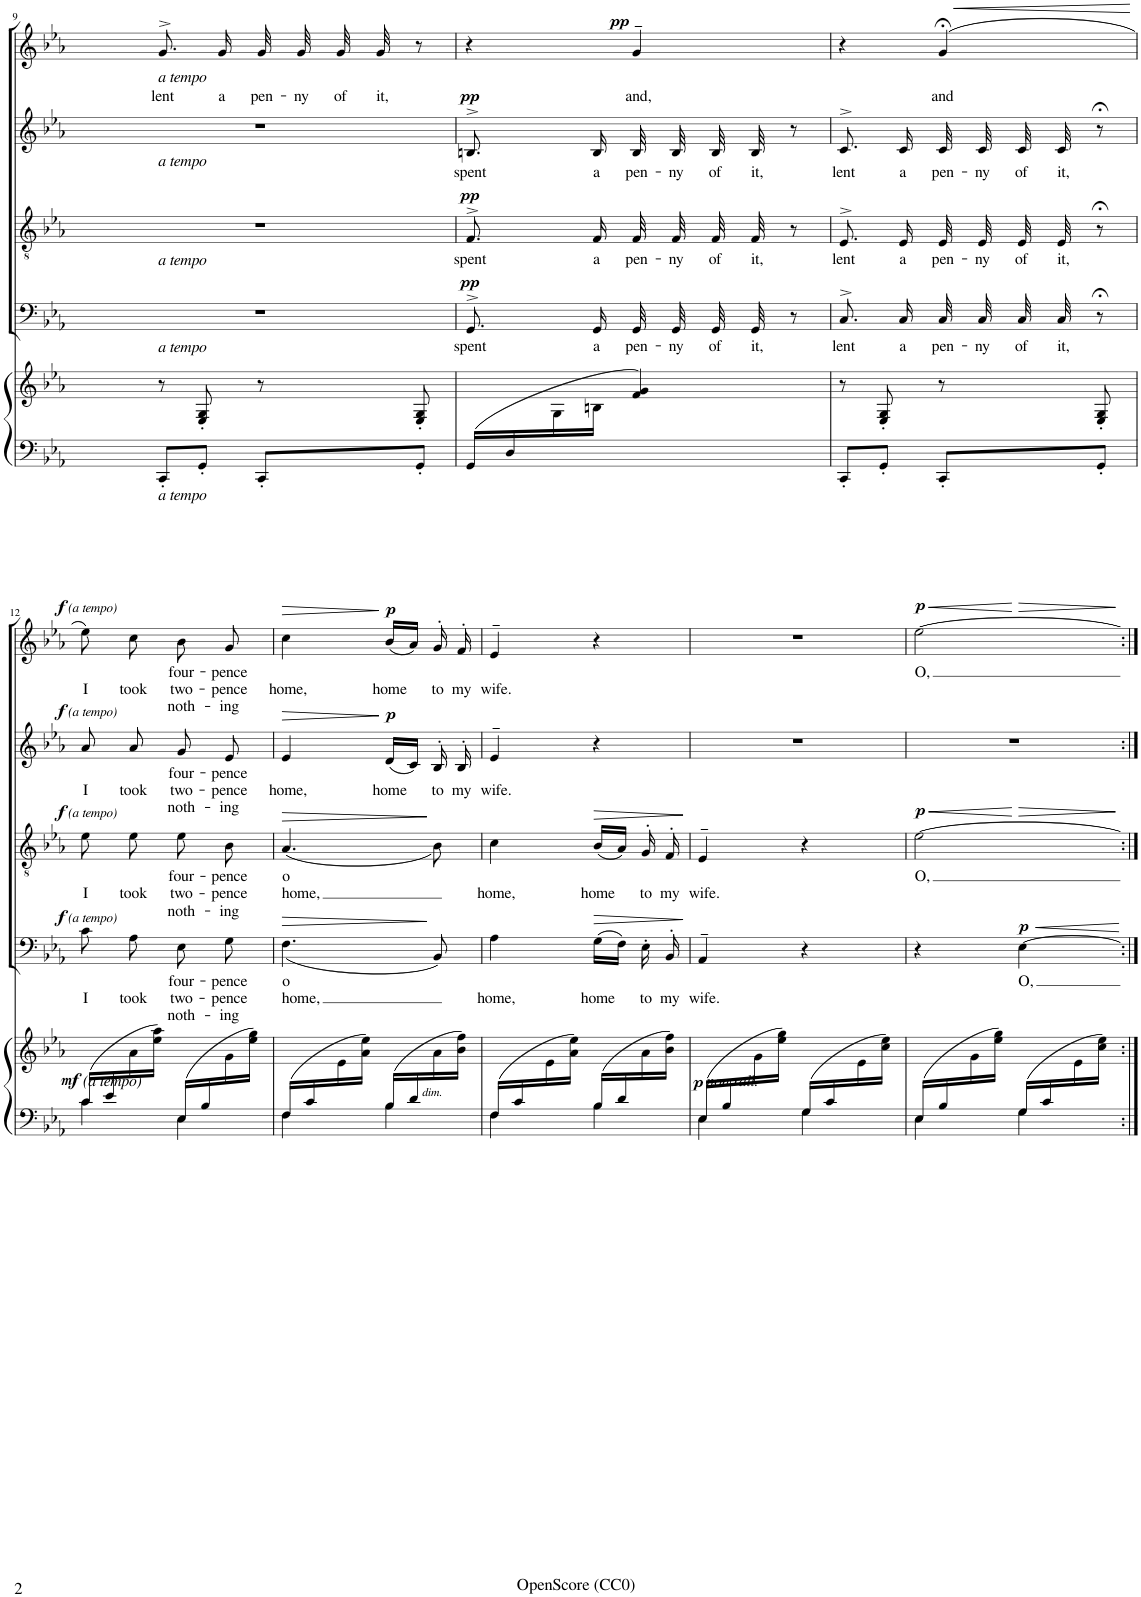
**kern	**kern	**dynam	**kern	**text	**text	**text	**dynam	**kern	**text	**text	**text	**dynam	**kern	**text	**text	**text	**dynam	**kern	**text	**text	**text	**dynam
*part5	*part5	*part5	*part4	*part4	*part4	*part4	*part4	*part3	*part3	*part3	*part3	*part3	*part2	*part2	*part2	*part2	*part2	*part1	*part1	*part1	*part1	*part1
*staff6	*staff5	*staff5/6	*staff4	*staff4	*staff4	*staff4	*staff4	*staff3	*staff3	*staff3	*staff3	*staff3	*staff2	*staff2	*staff2	*staff2	*staff2	*staff1	*staff1	*staff1	*staff1	*staff1
*I"Piano	*	*	*I"Bass	*	*	*	*	*I"Tenor	*	*	*	*	*I"Alto	*	*	*	*	*I"Soprano	*	*	*	*
*I'Pno	*	*	*	*	*	*	*	*	*	*	*	*	*	*	*	*	*	*	*	*	*	*
!!LO:PB:g=z
*clefF4	*clefG2	*	*clefF4	*	*	*	*	*clefGv2	*	*	*	*	*clefG2	*	*	*	*	*clefG2	*	*	*	*
*	*	*	*	*	*	*	*	*Trd1c2	*	*	*	*	*Trd4c7	*	*	*	*	*	*	*	*	*
*k[b-e-a-]	*k[b-e-a-]	*	*k[b-e-a-]	*	*	*	*	*k[b-e-a-]	*	*	*	*	*k[b-e-a-]	*	*	*	*	*k[b-e-a-]	*	*	*	*
*M2/4	*M2/4	*	*M2/4	*	*	*	*	*M2/4	*	*	*	*	*M2/4	*	*	*	*	*M2/4	*	*	*	*
=9	=9	=9	=9	=9	=9	=9	=9	=9	=9	=9	=9	=9	=9	=9	=9	=9	=9	=9	=9	=9	=9	=9
!	!	!	!	!	!	!	!	!	!	!	!	!	!	!	!	!	!	!LO:TX:b:i:t=a tempo	!	!	!	!
!	!	!	!	!	!	!	!	!	!	!	!	!	!LO:TX:b:i:t=a tempo	!	!	!	!	!	!	!	!	!
!	!	!	!	!	!	!	!	!LO:TX:b:i:t=a tempo	!	!	!	!	!	!	!	!	!	!	!	!	!	!
!	!	!	!LO:TX:b:i:t=a tempo	!	!	!	!	!	!	!	!	!	!	!	!	!	!	!	!	!	!	!
!LO:TX:b:i:t=a tempo	!	!	!	!	!	!	!	!	!	!	!	!	!	!	!	!	!	!	!	!	!	!
!	!	!	!	!	!	!	!	!	!	!	!	!	!	!	!	!	!	!	!LO:LY:b	!	!	!
8CC'/L	8r	.	2r	.	.	.	.	2r	.	.	.	.	2r	.	.	.	.	8.g^>/	lent	.	.	.
8GG'/J	8E-/' 8G/'	.	.	.	.	.	.	.	.	.	.	.	.	.	.	.	.	.	.	.	.	.
!	!	!	!	!	!	!	!	!	!	!	!	!	!	!	!	!	!	!	!LO:LY:b	!	!	!
.	.	.	.	.	.	.	.	.	.	.	.	.	.	.	.	.	.	16g/	a	.	.	.
!	!	!	!	!	!	!	!	!	!	!	!	!	!	!	!	!	!	!	!LO:LY:b	!	!	!
8CC'/L	8r	.	.	.	.	.	.	.	.	.	.	.	.	.	.	.	.	32g/	pen-	.	.	.
!	!	!	!	!	!	!	!	!	!	!	!	!	!	!	!	!	!	!	!LO:LY:b	!	!	!
.	.	.	.	.	.	.	.	.	.	.	.	.	.	.	.	.	.	32g/	-ny	.	.	.
!	!	!	!	!	!	!	!	!	!	!	!	!	!	!	!	!	!	!	!LO:LY:b	!	!	!
.	.	.	.	.	.	.	.	.	.	.	.	.	.	.	.	.	.	32g/	of	.	.	.
!	!	!	!	!	!	!	!	!	!	!	!	!	!	!	!	!	!	!	!LO:LY:b	!	!	!
.	.	.	.	.	.	.	.	.	.	.	.	.	.	.	.	.	.	32g/	it,	.	.	.
8GG'/J	8E-/' 8G/'	.	.	.	.	.	.	.	.	.	.	.	.	.	.	.	.	8r	.	.	.	.
=10	=10	=10	=10	=10	=10	=10	=10	=10	=10	=10	=10	=10	=10	=10	=10	=10	=10	=10	=10	=10	=10	=10
*^	*	*	*	*	*	*	*	*	*	*	*	*	*	*	*	*	*	*	*	*	*	*
!	!	!	!	!	!LO:LY:b	!	!	!LO:DY:a	!	!LO:LY:b	!	!	!LO:DY:a	!	!LO:LY:b	!	!	!LO:DY:a	!	!	!	!	!
(16GG/LL	2ryy	8ryy	.	8.GG^>/	spent	.	.	pp	8.F^>/	spent	.	.	pp	8.Bn^>/	spent	.	.	pp	4r	.	.	.	.
16D/	.	.	.	.	.	.	.	.	.	.	.	.	.	.	.	.	.	.	.	.	.	.	.
4.ryy	.	16G\	.	.	.	.	.	.	.	.	.	.	.	.	.	.	.	.	.	.	.	.	.
!	!	!	!	!	!LO:LY:b	!	!	!	!	!LO:LY:b	!	!	!	!	!LO:LY:b	!	!	!	!	!	!	!	!
.	.	16Bn\JJ	.	16GG/	a	.	.	.	16F/	a	.	.	.	16B/	a	.	.	.	.	.	.	.	.
!	!	!	!	!	!LO:LY:b	!	!	!	!	!LO:LY:b	!	!	!	!	!LO:LY:b	!	!	!	!	!LO:LY:b	!	!	!LO:DY:a
.	.	4f/ 4g/)	.	32GG/	pen-	.	.	.	32F/	pen-	.	.	.	32B/	pen-	.	.	.	4g~>/	and,	.	.	pp
!	!	!	!	!	!LO:LY:b	!	!	!	!	!LO:LY:b	!	!	!	!	!LO:LY:b	!	!	!	!	!	!	!	!
.	.	.	.	32GG/	-ny	.	.	.	32F/	-ny	.	.	.	32B/	-ny	.	.	.	.	.	.	.	.
!	!	!	!	!	!LO:LY:b	!	!	!	!	!LO:LY:b	!	!	!	!	!LO:LY:b	!	!	!	!	!	!	!	!
.	.	.	.	32GG/	of	.	.	.	32F/	of	.	.	.	32B/	of	.	.	.	.	.	.	.	.
!	!	!	!	!	!LO:LY:b	!	!	!	!	!LO:LY:b	!	!	!	!	!LO:LY:b	!	!	!	!	!	!	!	!
.	.	.	.	32GG/	it,	.	.	.	32F/	it,	.	.	.	32B/	it,	.	.	.	.	.	.	.	.
.	.	.	.	8r	.	.	.	.	8r	.	.	.	.	8r	.	.	.	.	.	.	.	.	.
*v	*v	*	*	*	*	*	*	*	*	*	*	*	*	*	*	*	*	*	*	*	*	*	*
=11	=11	=11	=11	=11	=11	=11	=11	=11	=11	=11	=11	=11	=11	=11	=11	=11	=11	=11	=11	=11	=11	=11
!	!	!	!	!LO:LY:b	!	!	!	!	!LO:LY:b	!	!	!	!	!LO:LY:b	!	!	!	!	!	!	!	!
8CC'/L	8r	.	8.C^>/	lent	.	.	.	8.E-^>/	lent	.	.	.	8.c^>/	lent	.	.	.	4r	.	.	.	.
8GG'/J	8E-/' 8G/'	.	.	.	.	.	.	.	.	.	.	.	.	.	.	.	.	.	.	.	.	.
!	!	!	!	!LO:LY:b	!	!	!	!	!LO:LY:b	!	!	!	!	!LO:LY:b	!	!	!	!	!	!	!	!
.	.	.	16C/	a	.	.	.	16E-/	a	.	.	.	16c/	a	.	.	.	.	.	.	.	.
!	!	!	!	!LO:LY:b	!	!	!	!	!LO:LY:b	!	!	!	!	!LO:LY:b	!	!	!	!	!LO:LY:b	!	!	!LO:HP:b
8CC'/L	8r	.	32C/	pen-	.	.	.	32E-/	pen-	.	.	.	32c/	pen-	.	.	.	(>4g;</	and	.	.	<
!	!	!	!	!LO:LY:b	!	!	!	!	!LO:LY:b	!	!	!	!	!LO:LY:b	!	!	!	!	!	!	!	!
.	.	.	32C/	-ny	.	.	.	32E-/	-ny	.	.	.	32c/	-ny	.	.	.	.	.	.	.	.
!	!	!	!	!LO:LY:b	!	!	!	!	!LO:LY:b	!	!	!	!	!LO:LY:b	!	!	!	!	!	!	!	!
.	.	.	32C/	of	.	.	.	32E-/	of	.	.	.	32c/	of	.	.	.	.	.	.	.	.
!	!	!	!	!LO:LY:b	!	!	!	!	!LO:LY:b	!	!	!	!	!LO:LY:b	!	!	!	!	!	!	!	!
.	.	.	32C/	it,	.	.	.	32E-/	it,	.	.	.	32c/	it,	.	.	.	.	.	.	.	.
8GG'/J	8E-/' 8G/'	.	8r;<	.	.	.	.	8r;<	.	.	.	.	8r;<	.	.	.	.	.	.	.	.	.
.	.	.	.	.	.	.	.	.	.	.	.	.	.	.	.	.	.	.	.	.	.	[
!!LO:LB:g=z
=12	=12	=12	=12	=12	=12	=12	=12	=12	=12	=12	=12	=12	=12	=12	=12	=12	=12	=12	=12	=12	=12	=12
*^	*	*	*	*	*	*	*	*	*	*	*	*	*	*	*	*	*	*	*	*	*	*
!	!	!LO:TX:b:i:t=(a tempo)	!	!	!	!	!	!	!	!	!	!	!	!	!	!	!	!	!	!	!	!	!
!	!	!	!LO:DY:b	!	!	!LO:LY:b	!	!LO:DY:a	!	!	!LO:LY:b	!	!	!	!	!LO:LY:b	!	!	!	!	!LO:LY:b	!	!
!	!	!	!	!	!	!	!	!LO:DY:n=1:a	!	!	!	!	!LO:DY:a	!	!	!	!	!	!	!	!	!	!
!	!	!	!	!	!	!	!	!	!	!	!	!	!LO:DY:n=1:a	!	!	!	!	!LO:DY:a	!	!	!	!	!
!	!	!	!	!	!	!	!	!	!	!	!	!	!	!	!	!	!	!LO:DY:n=1:a	!	!	!	!	!LO:DY:a
!	!	!	!	!	!	!	!	!	!	!	!	!	!	!	!	!	!	!	!	!	!	!	!LO:DY:n=1:a
(16c/LL	4c\	8ryy	mf	8c\	.	I	.	f other-dynamics	8e-\	.	I	.	f other-dynamics	8a-/	.	I	.	f other-dynamics	8ee-\)	.	I	.	f other-dynamics
16e-/	.	.	.	.	.	.	.	.	.	.	.	.	.	.	.	.	.	.	.	.	.	.	.
!	!	!	!	!	!	!LO:LY:b	!	!	!	!	!LO:LY:b	!	!	!	!	!LO:LY:b	!	!	!	!	!LO:LY:b	!	!
8ryy	.	16a-\	.	8A-\	.	took	.	.	8e-\	.	took	.	.	8a-/	.	took	.	.	8cc\	.	took	.	.
.	.	16ee-\ 16aa-\JJ)	.	.	.	.	.	.	.	.	.	.	.	.	.	.	.	.	.	.	.	.	.
!	!	!	!	!	!LO:LY:b	!LO:LY:b	!LO:LY:b	!	!	!LO:LY:b	!LO:LY:b	!LO:LY:b	!	!	!LO:LY:b	!LO:LY:b	!LO:LY:b	!	!	!LO:LY:b	!LO:LY:b	!LO:LY:b	!
(16E-/LL	4E-\	8ryy	.	8E-\	four-	two-	noth-	.	8e-\	four-	two-	noth-	.	8g/	four-	two-	noth-	.	8b-\	four-	two-	noth-	.
16B-/	.	.	.	.	.	.	.	.	.	.	.	.	.	.	.	.	.	.	.	.	.	.	.
!	!	!	!	!	!LO:LY:b	!LO:LY:b	!LO:LY:b	!	!	!LO:LY:b	!LO:LY:b	!LO:LY:b	!	!	!LO:LY:b	!LO:LY:b	!LO:LY:b	!	!	!LO:LY:b	!LO:LY:b	!LO:LY:b	!
8ryy	.	16g\	.	8G\	-pence	-pence	-ing	.	8B-\	-pence	-pence	-ing	.	8e-/	-pence	-pence	-ing	.	8g/	-pence	-pence	-ing	.
.	.	16ee-\ 16gg\JJ)	.	.	.	.	.	.	.	.	.	.	.	.	.	.	.	.	.	.	.	.	.
=13	=13	=13	=13	=13	=13	=13	=13	=13	=13	=13	=13	=13	=13	=13	=13	=13	=13	=13	=13	=13	=13	=13	=13
!	!	!	!	!	!LO:LY:b	!LO:LY:b	!	!LO:HP:b	!	!LO:LY:b	!LO:LY:b	!	!LO:HP:b	!	!	!LO:LY:b	!	!LO:HP:b	!	!	!LO:LY:b	!	!LO:HP:b
(16F/LL	4F\	8ryy	.	(<4.F\	o	home,	.	>	(<4.A-/	o	home,	.	>	4e-/	.	home,	.	>	4cc\	.	home,	.	>
16c/	.	.	.	.	.	.	.	.	.	.	.	.	.	.	.	.	.	.	.	.	.	.	.
8ryy	.	16e-\	.	.	.	.	.	.	.	.	.	.	.	.	.	.	.	.	.	.	.	.	.
.	.	16a-\ 16ee-\JJ)	.	.	.	.	.	.	.	.	.	.	.	.	.	.	.	.	.	.	.	.	.
!	!	!	!	!	!	!	!	!	!	!	!	!	!	!	!	!LO:LY:b	!	!LO:DY:n=1:a	!	!	!LO:LY:b	!	!LO:DY:n=1:a
(16B-/LL	4B-\	16ryy	.	.	.	.	.	.	.	.	.	.	.	(16d/LL	.	home	.	] p	(16b-/LL	.	home	.	] p
!	!	!LO:TX:b:i:t=dim.	!	!	!	!	!	!	!	!	!	!	!	!	!	!	!	!	!	!	!	!	!
16d/	.	16ryy	.	.	.	.	.	.	.	.	.	.	.	16c/JJ)	.	.	.	.	16a-/JJ)	.	.	.	.
!	!	!	!	!	!	!	!	!	!	!	!	!	!	!	!	!LO:LY:b	!	!	!	!	!LO:LY:b	!	!
8ryy	.	16a-\	.	8BB-/)	.	.	.	]	8B-\)	.	.	.	]	16B-'>/	.	to	.	.	16g'>/	.	to	.	.
!	!	!	!	!	!	!	!	!	!	!	!	!	!	!	!	!LO:LY:b	!	!	!	!	!LO:LY:b	!	!
.	.	16b-\ 16ff\JJ)	.	.	.	.	.	.	.	.	.	.	.	16B-'>/	.	my	.	.	16f'>/	.	my	.	.
=14	=14	=14	=14	=14	=14	=14	=14	=14	=14	=14	=14	=14	=14	=14	=14	=14	=14	=14	=14	=14	=14	=14	=14
!	!	!	!	!	!	!LO:LY:b	!	!	!	!	!LO:LY:b	!	!	!	!	!LO:LY:b	!	!	!	!	!LO:LY:b	!	!
(16F/LL	4F\	8ryy	.	4A-\	.	home,	.	.	4c\	.	home,	.	.	4e-~>/	.	wife.	.	.	4e-~>/	.	wife.	.	.
16c/	.	.	.	.	.	.	.	.	.	.	.	.	.	.	.	.	.	.	.	.	.	.	.
8ryy	.	16e-\	.	.	.	.	.	.	.	.	.	.	.	.	.	.	.	.	.	.	.	.	.
.	.	16a-\ 16ee-\JJ)	.	.	.	.	.	.	.	.	.	.	.	.	.	.	.	.	.	.	.	.	.
!	!	!	!	!	!	!LO:LY:b	!	!LO:HP:b	!	!	!LO:LY:b	!	!LO:HP:b	!	!	!	!	!	!	!	!	!	!
(16B-/LL	4B-\	8ryy	.	(16G\LL	.	home	.	>	(16B-/LL	.	home	.	>	4r	.	.	.	.	4r	.	.	.	.
16d/	.	.	.	16F\JJ)	.	.	.	.	16A-/JJ)	.	.	.	.	.	.	.	.	.	.	.	.	.	.
!	!	!	!	!	!	!LO:LY:b	!	!	!	!	!LO:LY:b	!	!	!	!	!	!	!	!	!	!	!	!
8ryy	.	16a-\	.	16E-'>\	.	to	.	.	16G'>/	.	to	.	.	.	.	.	.	.	.	.	.	.	.
!	!	!	!	!	!	!LO:LY:b	!	!	!	!	!LO:LY:b	!	!	!	!	!	!	!	!	!	!	!	!
.	.	16b-\ 16ff\JJ)	.	16BB-'>/	.	my	.	.	16F'>/	.	my	.	.	.	.	.	.	.	.	.	.	.	.
*v	*v	*	*	*	*	*	*	*	*	*	*	*	*	*	*	*	*	*	*	*	*	*	*
.	.	.	.	.	.	.	]	.	.	.	.	]	.	.	.	.	.	.	.	.	.	.
=15	=15	=15	=15	=15	=15	=15	=15	=15	=15	=15	=15	=15	=15	=15	=15	=15	=15	=15	=15	=15	=15	=15
*^	*	*	*	*	*	*	*	*	*	*	*	*	*	*	*	*	*	*	*	*	*	*
!	!	!LO:TX:b:i:t=non rall.	!	!	!	!	!	!	!	!	!	!	!	!	!	!	!	!	!	!	!	!	!
!	!	!	!LO:DY:b	!	!	!LO:LY:b	!	!	!	!	!LO:LY:b	!	!	!	!	!	!	!	!	!	!	!	!
(16E-/LL	4E-\	8ryy	p	4AA-~>/	.	wife.	.	.	4E-~>/	.	wife.	.	.	2r	.	.	.	.	2r	.	.	.	.
16B-/	.	.	.	.	.	.	.	.	.	.	.	.	.	.	.	.	.	.	.	.	.	.	.
8ryy	.	16g\	.	.	.	.	.	.	.	.	.	.	.	.	.	.	.	.	.	.	.	.	.
.	.	16ee-\ 16gg\JJ)	.	.	.	.	.	.	.	.	.	.	.	.	.	.	.	.	.	.	.	.	.
(16G/LL	4G\	8ryy	.	4r	.	.	.	.	4r	.	.	.	.	.	.	.	.	.	.	.	.	.	.
16c/	.	.	.	.	.	.	.	.	.	.	.	.	.	.	.	.	.	.	.	.	.	.	.
8ryy	.	16e-\	.	.	.	.	.	.	.	.	.	.	.	.	.	.	.	.	.	.	.	.	.
.	.	16cc\ 16ee-\JJ)	.	.	.	.	.	.	.	.	.	.	.	.	.	.	.	.	.	.	.	.	.
=16	=16	=16	=16	=16	=16	=16	=16	=16	=16	=16	=16	=16	=16	=16	=16	=16	=16	=16	=16	=16	=16	=16	=16
!	!	!	!	!	!	!	!	!	!	!LO:LY:b	!	!	!LO:HP:b	!	!	!	!	!	!	!LO:LY:b	!	!	!LO:HP:b
*	*	*	*	*	*	*	*	*	*^	*	*	*	*	*	*	*	*	*	*^	*	*	*	*
!	!	!	!	!	!	!	!	!	!	!	!	!	!	!LO:DY:n=1:a	!	!	!	!	!	!	!	!	!	!	!LO:DY:n=1:a
(16E-/LL	4E-\	8ryy	.	4r	.	.	.	.	[2e-\	4ryy	O,	.	.	< p	2r	.	.	.	.	[2ee-\	4ryy	O,	.	.	< p
16B-/	.	.	.	.	.	.	.	.	.	.	.	.	.	.	.	.	.	.	.	.	.	.	.	.	.
8ryy	.	16g\	.	.	.	.	.	.	.	.	.	.	.	.	.	.	.	.	.	.	.	.	.	.	.
.	.	16ee-\ 16gg\JJ)	.	.	.	.	.	.	.	.	.	.	.	.	.	.	.	.	.	.	.	.	.	.	.
!	!	!	!	!	!LO:LY:b	!	!	!LO:HP:b	!	!	!	!	!	!	!	!	!	!	!	!	!	!	!	!	!
!	!	!	!	!	!	!	!	!LO:DY:n=1:a	!	!	!	!	!	!	!	!	!	!	!	!	!	!	!	!	!
(16G/LL	4G\	8ryy	.	[4E-\	O,	.	.	< p	.	4ryy	.	.	.	[	.	.	.	.	.	.	4ryy	.	.	.	[
16c/	.	.	.	.	.	.	.	.	.	.	.	.	.	.	.	.	.	.	.	.	.	.	.	.	.
8ryy	.	16e-\	.	.	.	.	.	.	.	.	.	.	.	.	.	.	.	.	.	.	.	.	.	.	.
.	.	16cc\ 16ee-\JJ)	.	.	.	.	.	.	.	.	.	.	.	.	.	.	.	.	.	.	.	.	.	.	.
*v	*v	*	*	*	*	*	*	*	*v	*v	*	*	*	*	*	*	*	*	*	*v	*v	*	*	*	*
.	.	.	.	.	.	.	[	.	.	.	.	.	.	.	.	.	.	.	.	.	.	.
=:|!	=:|!	=:|!	=:|!	=:|!	=:|!	=:|!	=:|!	=:|!	=:|!	=:|!	=:|!	=:|!	=:|!	=:|!	=:|!	=:|!	=:|!	=:|!	=:|!	=:|!	=:|!	=:|!
*-	*-	*-	*-	*-	*-	*-	*-	*-	*-	*-	*-	*-	*-	*-	*-	*-	*-	*-	*-	*-	*-	*-
